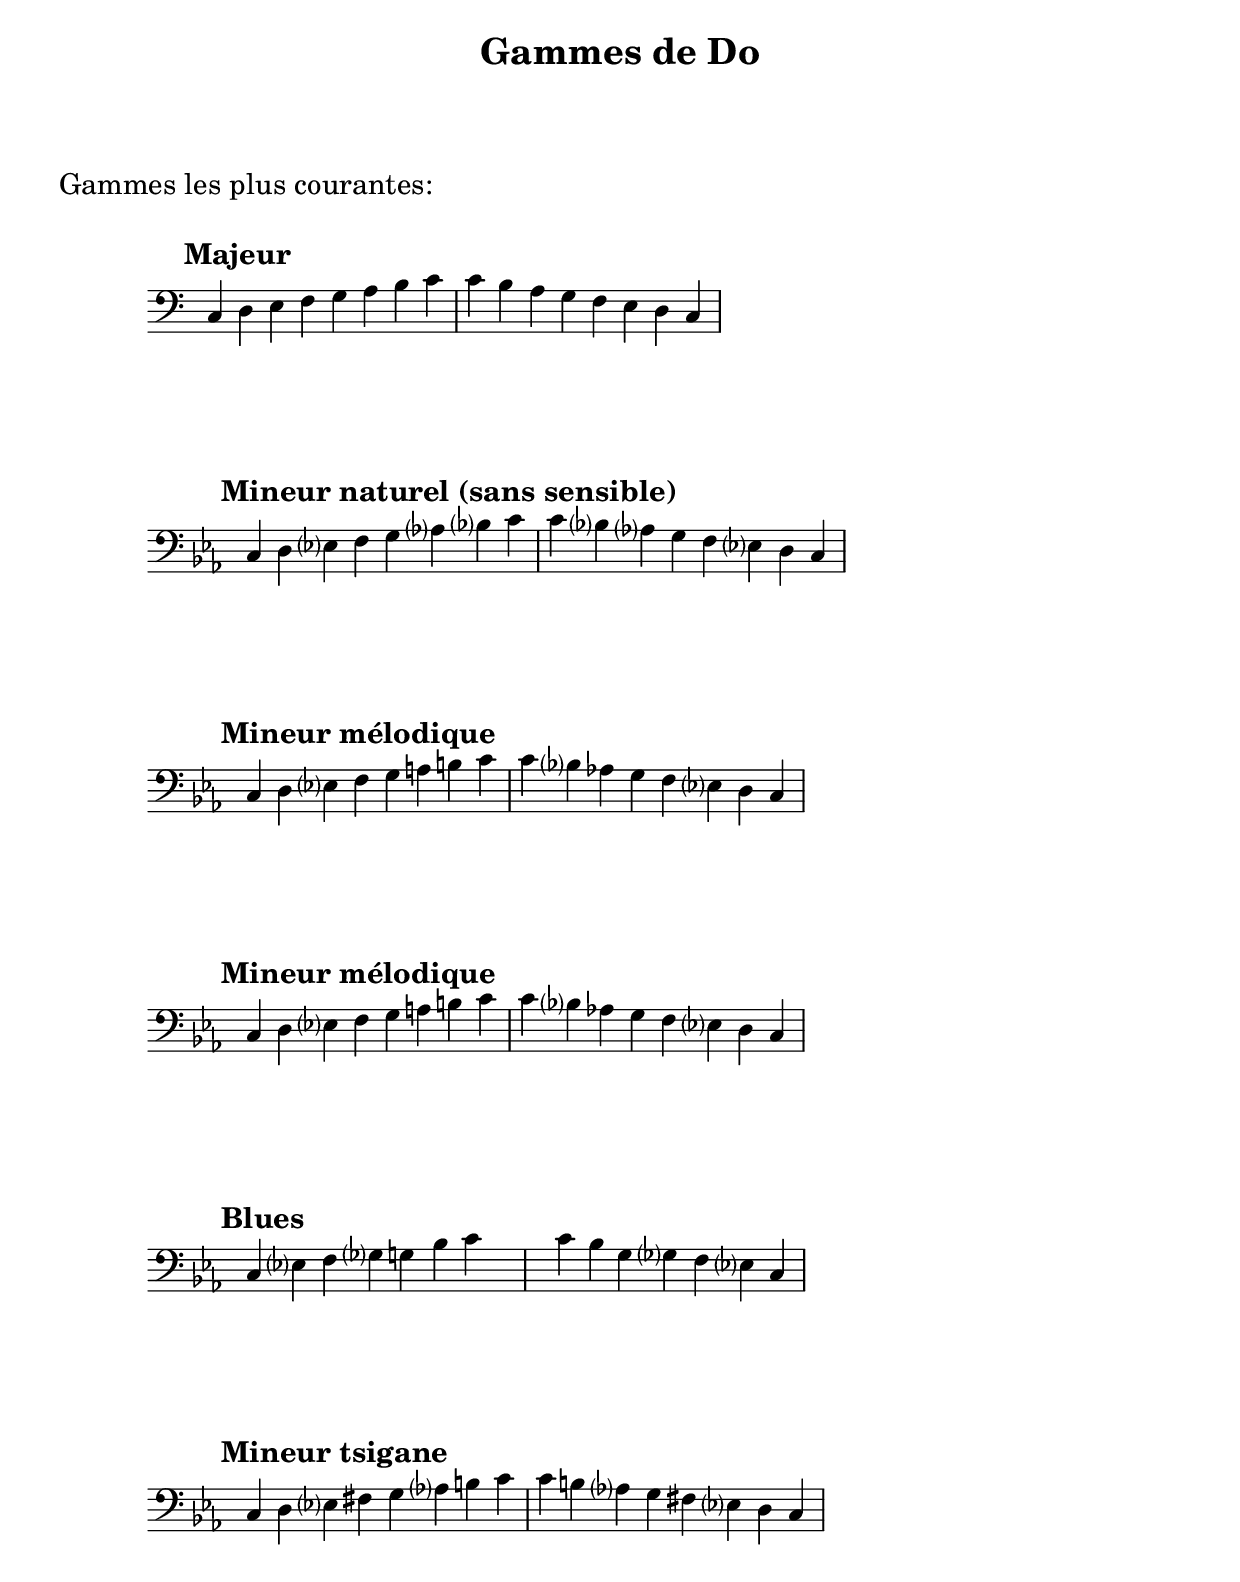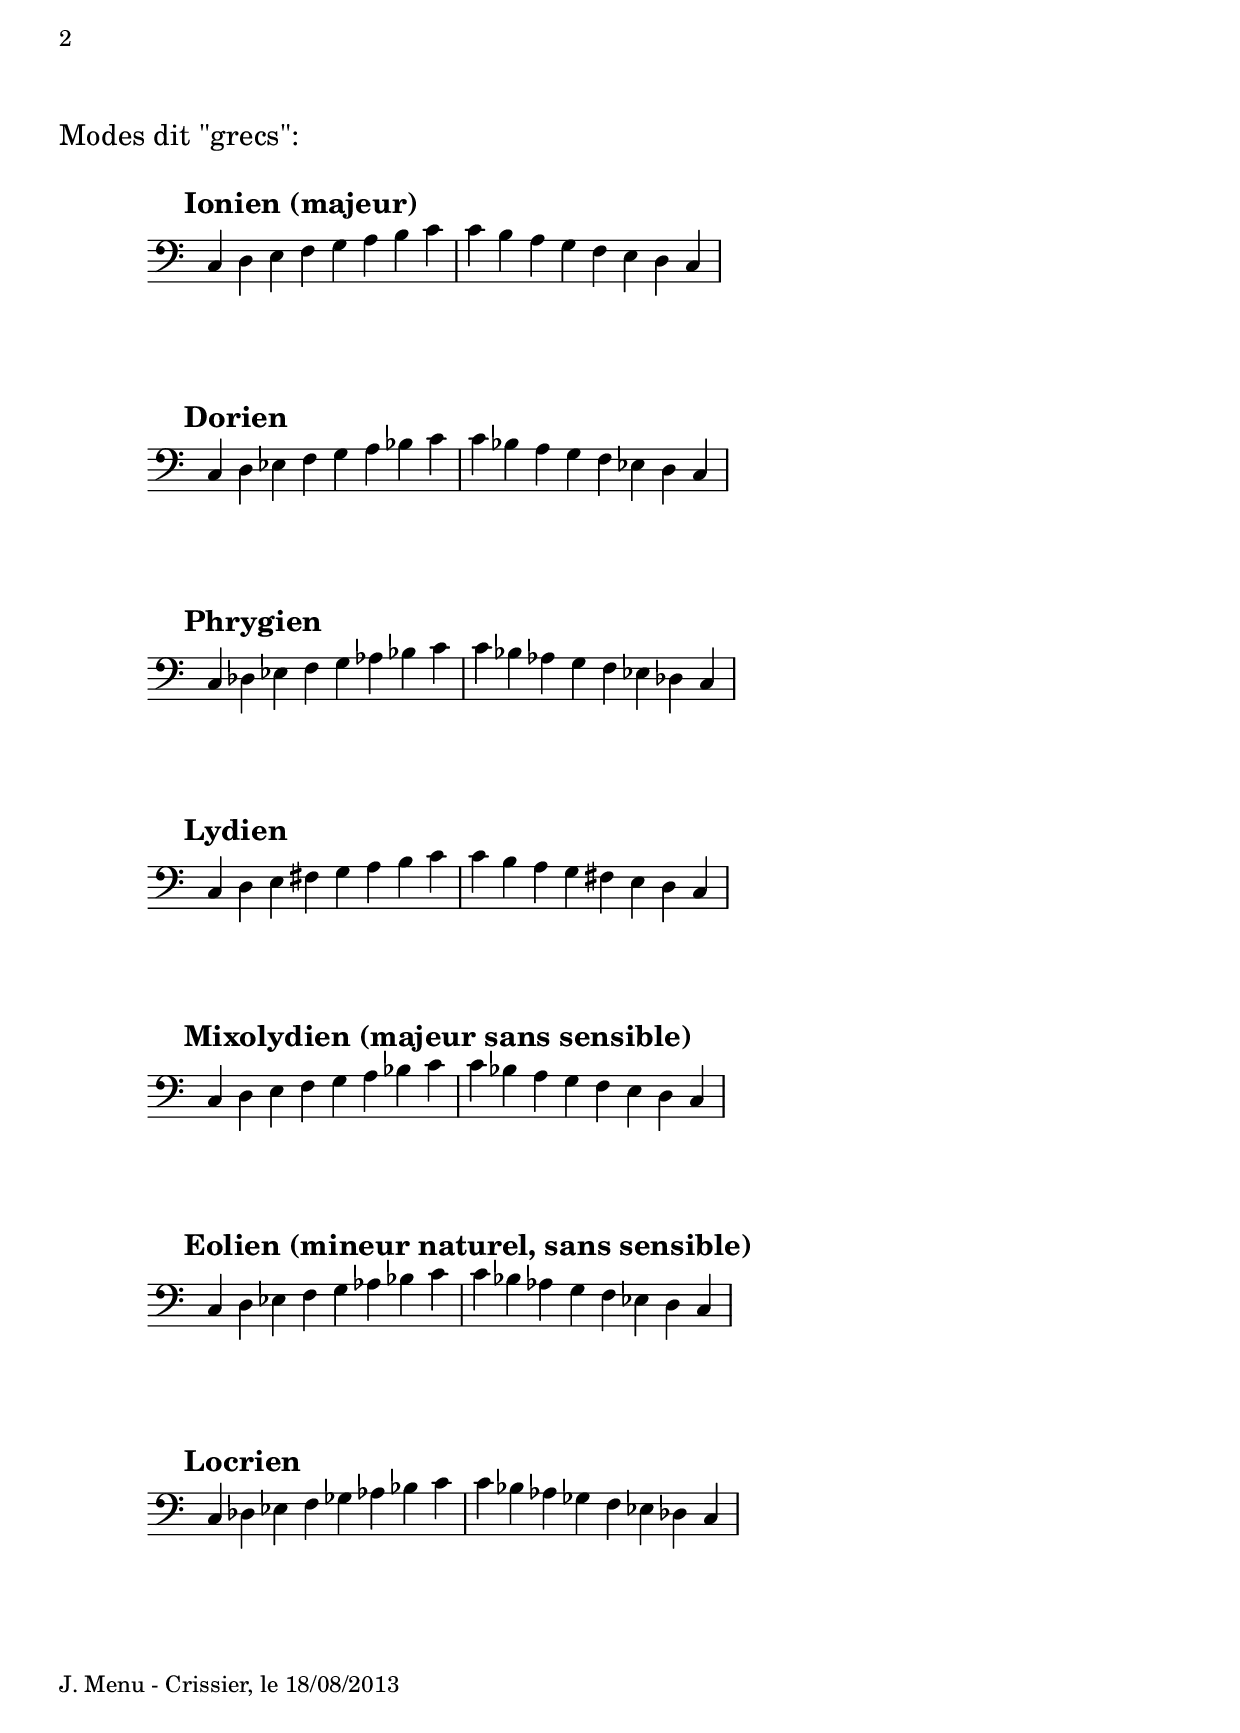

% -------------------------------------------------------------------------

\include "../CommonSettings.ly"


% -------------------------------------------------------------------------

\markup \vspace #2

\markup {\huge "Gammes les plus courantes:"}

\markup \vspace #1


% -------------------------------------------------------------------------
% Some usual scales
% -------------------------------------------------------------------------


cMajor = {
  \new Staff {
    \clef bass
    \key c \major
    \myStaffAndTimeSettings
    \myTempoMark #2.0 #"Majeur"
    \transpose c c 
    \relative c {
      \CMajorScale
    }
  }
}


% -------------------------------------------------------------------------

cNaturalMinor = {
  \new Staff {
    \clef bass
    \key c \minor
    \myStaffAndTimeSettings
    \myTempoMark #2.0 #"Mineur naturel (sans sensible)"
    \transpose c c 
    \relative c {
      \CNaturalMinorScale
    }
  }
}


% -------------------------------------------------------------------------

cHarmonicMinor = {
  \new Staff {
    \clef bass
      \key c \minor
    \myStaffAndTimeSettings
    \myTempoMark #2.0 #"Mineur harmonique"
    \transpose c c 
    \relative c {
      \CHarmonicMinorScale
    }
  }
}


% -------------------------------------------------------------------------

cMelodicMinor = {
  \new Staff {
    \clef bass
    \key c \minor
    \myStaffAndTimeSettings
    \myTempoMark #2.0 #"Mineur mélodique"
    \transpose c c 
    \relative c {
      \CMelodicMinorScale
    }
  }
}


% -------------------------------------------------------------------------

cDorianMinor = {
  \new Staff {
    \clef bass
    \key c \minor
    \myStaffAndTimeSettings
    \myTempoMark #2.0 #"Mineur dorien"
    \transpose c c 
    \relative c {
      \CDorianMinorScale
    }
  }
}


% -------------------------------------------------------------------------

cPhrygianMinor = {
  \new Staff {
    \clef bass
    \key c \minor
    \myStaffAndTimeSettings
    \myTempoMark #2.0 #"Mineur phrygien"
    \transpose c c 
    \relative c {
      \CPhrygianMinorScale
    }
  }
}


% -------------------------------------------------------------------------

cBlues = {
  \new Staff {
    \clef bass
    \key c \minor
    \myStaffAndTimeSettings
    \myTempoMark #2.0 #"Blues"
    \transpose c c 
    \relative c {
      \CBluesScale
    }
  }
}


% -------------------------------------------------------------------------

cGypsyMinor = {
  \new Staff {
    \clef bass
    \key c \minor
    \myStaffAndTimeSettings
    \myTempoMark #2.0 #"Mineur tsigane"
    \transpose c c 
    \relative c {
      \CGypsyScale
    }
  }
}


% -------------------------------------------------------------------------
% The so-called "greek" modes, built from the white keys of the piano
% -------------------------------------------------------------------------


cIonian = {
  \new Staff {
    \clef bass
    \key c \major
    \myStaffAndTimeSettings
    \myTempoMark #2.0 #"Ionien (majeur)"
    \transpose c c 
    \relative c {
      \CIonianScale
    }
  }
}


cDorian = {
  \new Staff {
    \clef bass
    \key c \major
    \myStaffAndTimeSettings
    \myTempoMark #2.0 #"Dorien"
    \transpose d c 
    \relative c {
      \DDorianScale
    }
  }
}


cPhrygian = {
  \new Staff {
    \clef bass
    \key c \major
    \myStaffAndTimeSettings
    \myTempoMark #2.0 #"Phrygien"
    \transpose e c 
    \relative c {
      \EPhrygianScale
    }
  }
}


cLydian = {
  \new Staff {
    \clef bass
    \key c \major
    \myStaffAndTimeSettings
    \myTempoMark #2.0 #"Lydien"
    \transpose f c 
    \relative c {
      \FLydianScale
    }
  }
}


cMixolydian = {
  \new Staff {
    \clef bass
    \key c \major
    \myStaffAndTimeSettings
    \myTempoMark #2.0 #"Mixolydien (majeur sans sensible)"
    \transpose g, c 
    \relative c {
      \GMixolydianScale
    }
  }
}


cEolian = {
  \new Staff {
    \clef bass
    \key c \major
    \myStaffAndTimeSettings
    \myTempoMark #2.0 #"Eolien (mineur naturel, sans sensible)"
    \transpose a, c 
    \relative c {
      \AEolianScale
    }
  }
}


cLocrian = {
  \new Staff {
    \clef bass
    \key c \major
    \myStaffAndTimeSettings
    \myTempoMark #2.0 #"Locrien"
    \transpose b, c 
    \relative c {
      \BLocrianScale
    }
  }
}


% -------------------------------------------------------------------------

\header{
  title = "Gammes de Do"
  subtitle = " "
}


% -------------------------------------------------------------------------

\score {
  \cMajor
}

\score {
  \cNaturalMinor
}

\score {
  \cMelodicMinor
}

\score {
  \cMelodicMinor
}

\score {
  \cBlues
}

\score {
  \cGypsyMinor
}


% -------------------------------------------------------------------------

\markup \vspace #2

\pageBreak

\markup \vspace #2

\markup {\huge "Modes dit \"grecs\":"}

\markup \vspace #1


% -------------------------------------------------------------------------

\score {
  \cIonian
}

\score {
  \cDorian
}

\score {
  \cPhrygian
}

\score {
  \cLydian
}

\score {
  \cMixolydian
}

\score {
  \cEolian
}

\score {
  \cLocrian
}


% -------------------------------------------------------------------------


\markup \vspace #2
\markup {J. Menu - Crissier, le 18/08/2013}
